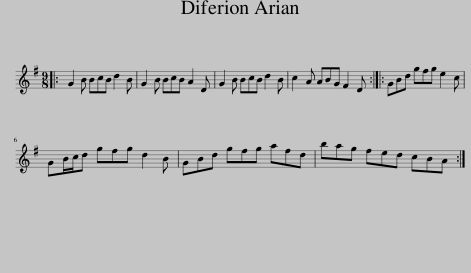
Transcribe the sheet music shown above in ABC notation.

X:1
L:1/8
M:9/8
I:linebreak $
K:G
V:1 treble
V:1
|: G2 B BcB d2 B | G2 B BcB A2 D | G2 B BcB d2 B | c2 A ABG F2 D :: GBd gfg e2 c |$ %5
 GB/c/d gfg d2 B | GBd gfg afd | bag fed cBA :| %8
